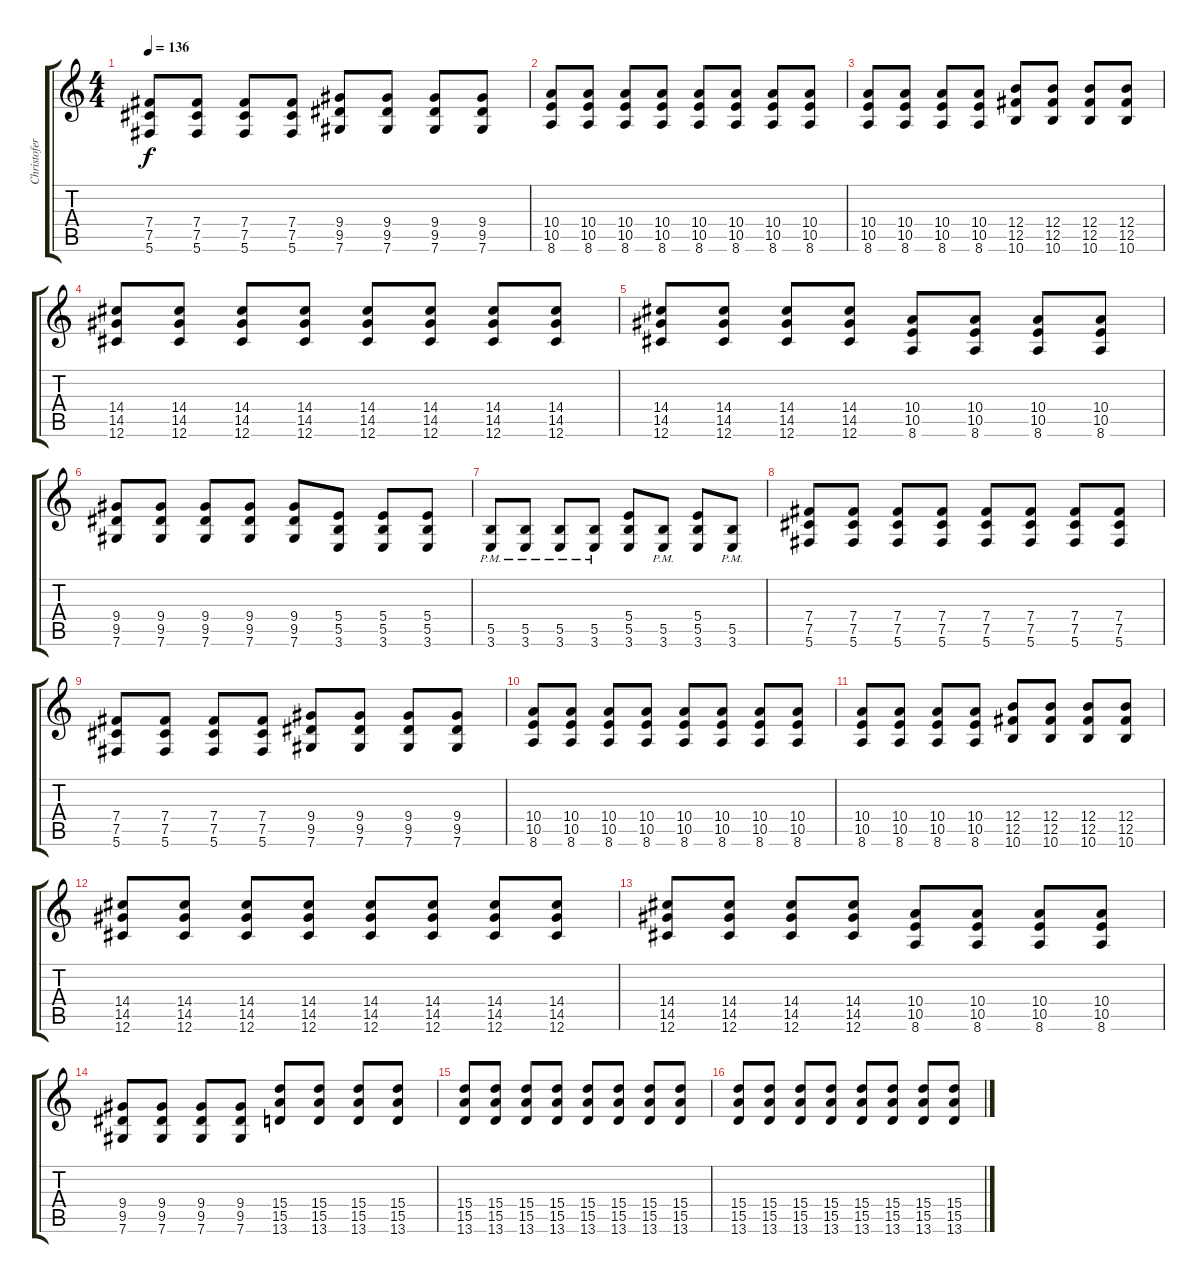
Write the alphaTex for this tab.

\track ("Christofer Johnsson" "Christofer") {instrument overdrivenguitar}
\staff {score tabs}
\tuning (Db4 Ab3 E3 B2 Gb2 Db2) {hide}
\ts (4 4)
\tempo 136
\clef g2
\ks c
(7.4 7.5 5.6).8{dy f} (7.4 7.5 5.6).8 (7.4 7.5 5.6).8 (7.4 7.5 5.6).8 (9.4 9.5 7.6).8 (9.4 9.5 7.6).8 (9.4 9.5 7.6).8 (9.4 9.5 7.6).8 |
(10.4 10.5 8.6).8 (10.4 10.5 8.6).8 (10.4 10.5 8.6).8 (10.4 10.5 8.6).8 (10.4 10.5 8.6).8 (10.4 10.5 8.6).8 (10.4 10.5 8.6).8 (10.4 10.5 8.6).8 |
(10.4 10.5 8.6).8 (10.4 10.5 8.6).8 (10.4 10.5 8.6).8 (10.4 10.5 8.6).8 (12.4 12.5 10.6).8 (12.4 12.5 10.6).8 (12.4 12.5 10.6).8 (12.4 12.5 10.6).8 |
(14.4 14.5 12.6).8 (14.4 14.5 12.6).8 (14.4 14.5 12.6).8 (14.4 14.5 12.6).8 (14.4 14.5 12.6).8 (14.4 14.5 12.6).8 (14.4 14.5 12.6).8 (14.4 14.5 12.6).8 |
(14.4 14.5 12.6).8 (14.4 14.5 12.6).8 (14.4 14.5 12.6).8 (14.4 14.5 12.6).8 (10.4 10.5 8.6).8 (10.4 10.5 8.6).8 (10.4 10.5 8.6).8 (10.4 10.5 8.6).8 |
(9.4 9.5 7.6).8 (9.4 9.5 7.6).8 (9.4 9.5 7.6).8 (9.4 9.5 7.6).8 (9.4 9.5 7.6).8 (5.4 5.5 3.6).8 (5.4 5.5 3.6).8 (5.4 5.5 3.6).8 |
(5.5{pm} 3.6{pm}).8 (5.5{pm} 3.6{pm}).8 (5.5{pm} 3.6{pm}).8 (5.5{pm} 3.6{pm}).8 (5.4 5.5 3.6).8 (5.5{pm} 3.6{pm}).8 (5.4 5.5 3.6).8 (5.5{pm} 3.6{pm}).8 |
(7.4 7.5 5.6).8 (7.4 7.5 5.6).8 (7.4 7.5 5.6).8 (7.4 7.5 5.6).8 (7.4 7.5 5.6).8 (7.4 7.5 5.6).8 (7.4 7.5 5.6).8 (7.4 7.5 5.6).8 |
(7.4 7.5 5.6).8 (7.4 7.5 5.6).8 (7.4 7.5 5.6).8 (7.4 7.5 5.6).8 (9.4 9.5 7.6).8 (9.4 9.5 7.6).8 (9.4 9.5 7.6).8 (9.4 9.5 7.6).8 |
(10.4 10.5 8.6).8 (10.4 10.5 8.6).8 (10.4 10.5 8.6).8 (10.4 10.5 8.6).8 (10.4 10.5 8.6).8 (10.4 10.5 8.6).8 (10.4 10.5 8.6).8 (10.4 10.5 8.6).8 |
(10.4 10.5 8.6).8 (10.4 10.5 8.6).8 (10.4 10.5 8.6).8 (10.4 10.5 8.6).8 (12.4 12.5 10.6).8 (12.4 12.5 10.6).8 (12.4 12.5 10.6).8 (12.4 12.5 10.6).8 |
(14.4 14.5 12.6).8 (14.4 14.5 12.6).8 (14.4 14.5 12.6).8 (14.4 14.5 12.6).8 (14.4 14.5 12.6).8 (14.4 14.5 12.6).8 (14.4 14.5 12.6).8 (14.4 14.5 12.6).8 |
(14.4 14.5 12.6).8 (14.4 14.5 12.6).8 (14.4 14.5 12.6).8 (14.4 14.5 12.6).8 (10.4 10.5 8.6).8 (10.4 10.5 8.6).8 (10.4 10.5 8.6).8 (10.4 10.5 8.6).8 |
(9.4 9.5 7.6).8 (9.4 9.5 7.6).8 (9.4 9.5 7.6).8 (9.4 9.5 7.6).8 (15.4 15.5 13.6).8 (15.4 15.5 13.6).8 (15.4 15.5 13.6).8 (15.4 15.5 13.6).8 |
(15.4 15.5 13.6).8 (15.4 15.5 13.6).8 (15.4 15.5 13.6).8 (15.4 15.5 13.6).8 (15.4 15.5 13.6).8 (15.4 15.5 13.6).8 (15.4 15.5 13.6).8 (15.4 15.5 13.6).8 |
(15.4 15.5 13.6).8 (15.4 15.5 13.6).8 (15.4 15.5 13.6).8 (15.4 15.5 13.6).8 (15.4 15.5 13.6).8 (15.4 15.5 13.6).8 (15.4 15.5 13.6).8 (15.4 15.5 13.6).8
